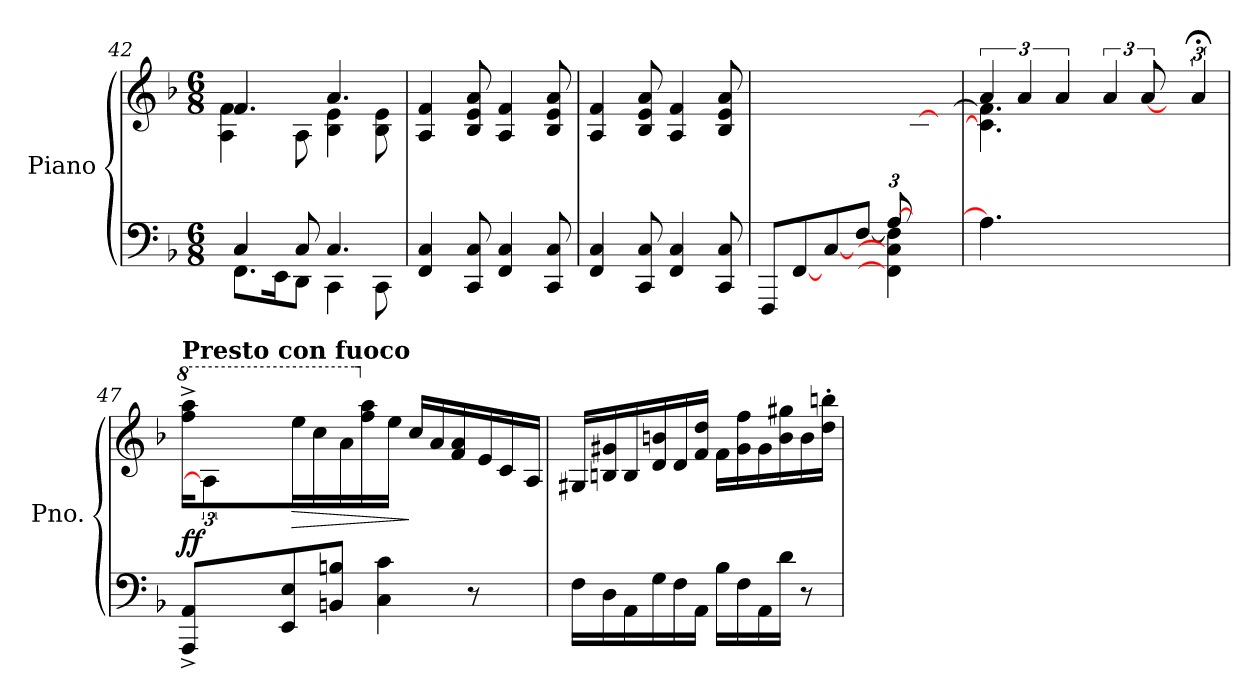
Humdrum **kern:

**kern	**kern	**dynam
*part1	*part1	*part1
*staff2	*staff1	*staff1/2
*I"Piano	*	*
*I'Pno.	*	*
*clefF4	*clefG2	*
*k[b-]	*k[b-]	*
*M6/8	*M6/8	*
=42	=42	=42
*^	*^	*
4C/	8.FF\L	4.f/	4A\ 4f\	.
.	16EE\K	.	.	.
8C/	8DD\J	.	8A\	.
4.C/	4CC\	4.a/	4B-\ 4e\	.
.	8CC\	.	8B-\ 8e\	.
*v	*v	*	*	*
*	*v	*v	*
=43	=43	=43
4FF/ 4C/	4A/ 4f/	.
8CC/ 8C/	8B-/ 8e/ 8a/	.
4FF/ 4C/	4A/ 4f/	.
8CC/ 8C/	8B-/ 8e/ 8a/	.
=44	=44	=44
4FF/ 4C/	4A/ 4f/	.
8CC/ 8C/	8B-/ 8e/ 8a/	.
4FF/ 4C/	4A/ 4f/	.
8CC/ 8C/	8B-/ 8e/ 8a/	.
=45	=45	=45
*^	*	*
2ryy	8FFF!/L	4ryy	.
.	[8FF!/	.	.
.	[8C!/	4ryy	.
.	[8F!/J	.	.
*Xbrackettup	*	*	*
[12A!/L	4FF\] 4C\] 4F\]	12ryy	.
6ryy	.	[12c!\	.
.	.	[12f!\J	.
*v	*v	*	*
=46	=46	=46
*	*^	*
4.A\]	6a!/	4.c\] 4.f\]	.
.	6a!/	.	.
.	6a!/	.	.
8ryy	.	8ryy	.
4ryy	6a!/	4ryy	.
.	[12a!/	.	.
4ryy	12ryy	4ryy	.
.	6a;<!/	.	.
*	*v	*v	*
!!LO:LB:g=z
=47	=47	=47
*	*8va	*
!	!LO:TX:a:B:t=Presto con fuoco	!
!	!	!LO:DY:a=2
8AAA/^ 8AA/^L	16fff\^ 16aaa\^LL	ff
.	12a!/]	.
4ryy	.	.
.	4ryy	.
8EE/ 8E/	.	.
!	!	!LO:HP:b
.	16eee\	>
.	16ccc\	.
8BBn/ 8Bn/J	.	.
.	16aa\	.
*	*X8va	*
.	16ff\ 16aa\	.
4C\ 4c\	.	.
.	16ee\JJ	.
.	16cc/LL	]
.	16a/	.
.	16f/ 16a/	.
8r	.	.
.	16e/	.
.	16c/	.
12ryy	.	.
.	16A/JJ	.
=48	=48	=48
16F\LL	16G#X/LL	.
16D\	16Bn/ 16g#X/	.
16AA\	16B/	.
16G\	16d/ 16bn/	.
16F\	16d/	.
16AA\JJ	16f/ 16dd/JJ	.
16B-\LL	16f\LL	.
16F\	16g#\ 16ff\	.
16AA\	16g#\	.
16d\JJ	16b\ 16gg#X\	.
8r	16b\	.
.	16dd\' 16bbn\'JJ	.
=	=	=
*-	*-	*-
